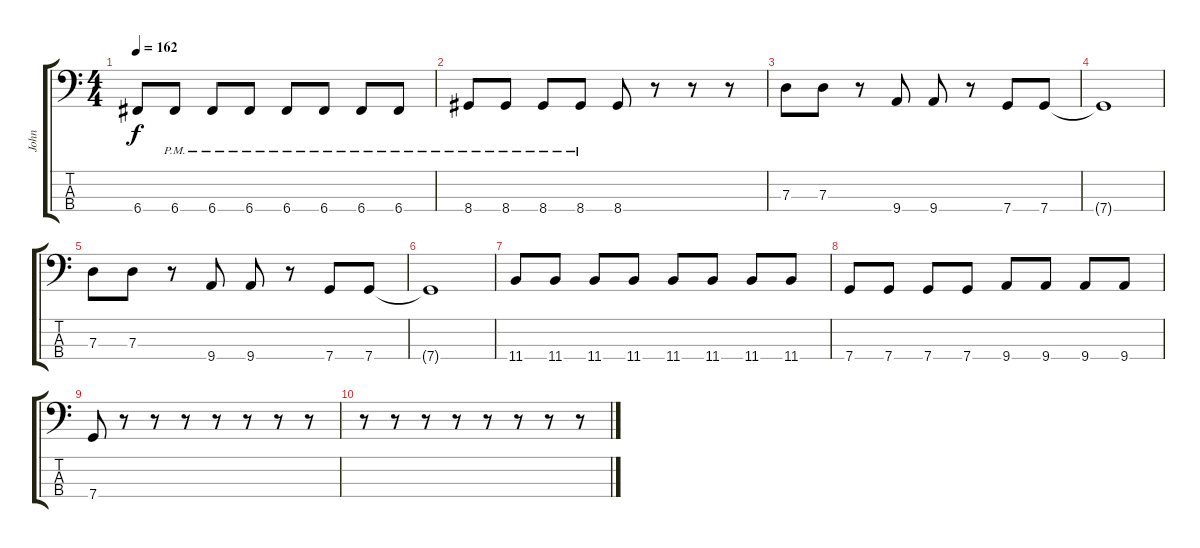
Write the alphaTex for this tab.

\track ("John" "John") {instrument electricbassfinger}
\staff {score tabs}
\tuning (F2 C2 G1 C1) {hide}
\ts (4 4)
\tempo 162
\clef f4
\ks c
6.4.8{dy f} 6.4{pm}.8 6.4{pm}.8 6.4{pm}.8 6.4{pm}.8 6.4{pm}.8 6.4{pm}.8 6.4{pm}.8 |
8.4{pm}.8 8.4{pm}.8 8.4{pm}.8 8.4{pm}.8 8.4.8 r.8 r.8 r.8 |
7.3.8 7.3.8 r.8 9.4.8 9.4.8 r.8 7.4.8 7.4.8 |
7.4{t}.1 |
7.3.8 7.3.8 r.8 9.4.8 9.4.8 r.8 7.4.8 7.4.8 |
7.4{t}.1 |
11.4.8 11.4.8 11.4.8 11.4.8 11.4.8 11.4.8 11.4.8 11.4.8 |
7.4.8 7.4.8 7.4.8 7.4.8 9.4.8 9.4.8 9.4.8 9.4.8 |
7.4.8 r.8 r.8 r.8 r.8 r.8 r.8 r.8 |
r.8 r.8 r.8 r.8 r.8 r.8 r.8 r.8
